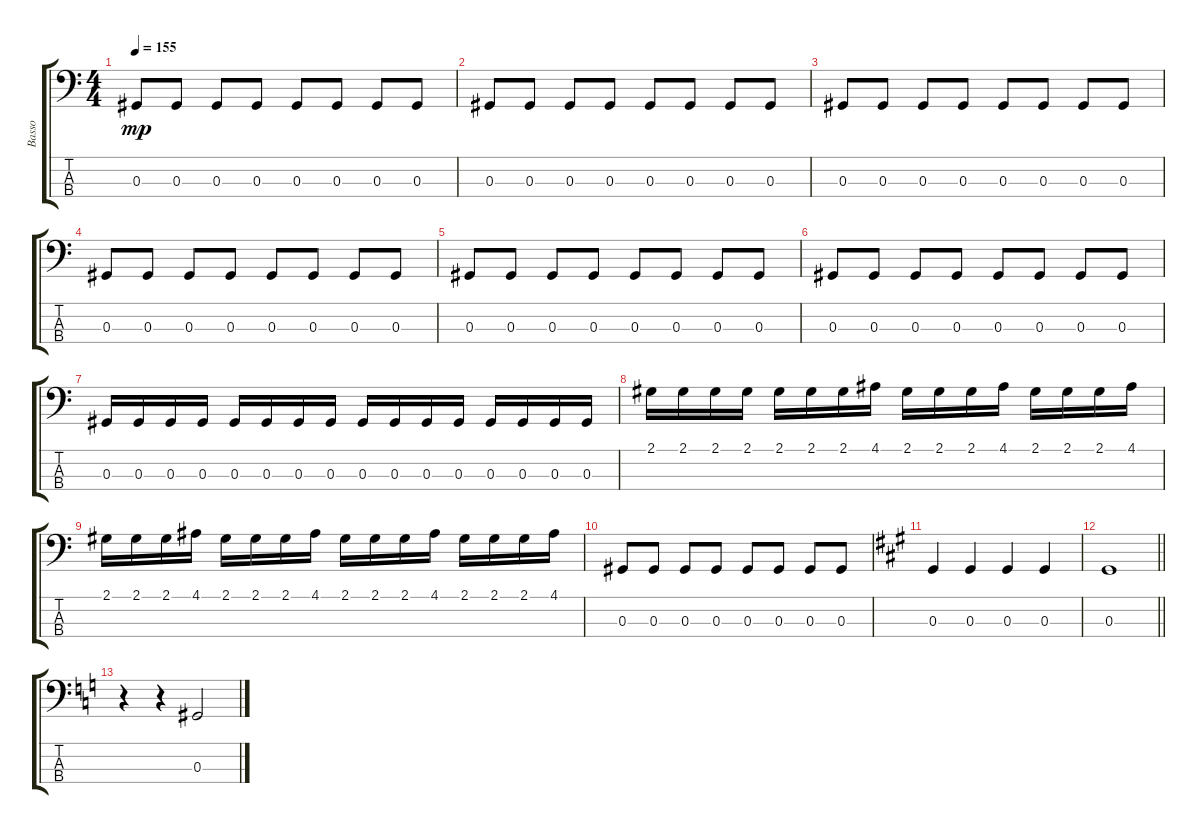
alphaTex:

\track ("Basso" "Basso") {instrument electricbasspick}
\staff {score tabs}
\tuning (Gb2 Db2 Ab1 Eb1) {hide}
\ts (4 4)
\tempo 155
\clef f4
\ks c
0.3.8{dy mp} 0.3.8 0.3.8 0.3.8 0.3.8 0.3.8 0.3.8 0.3.8 |
0.3.8 0.3.8 0.3.8 0.3.8 0.3.8 0.3.8 0.3.8 0.3.8 |
0.3.8 0.3.8 0.3.8 0.3.8 0.3.8 0.3.8 0.3.8 0.3.8 |
0.3.8 0.3.8 0.3.8 0.3.8 0.3.8 0.3.8 0.3.8 0.3.8 |
0.3.8 0.3.8 0.3.8 0.3.8 0.3.8 0.3.8 0.3.8 0.3.8 |
0.3.8 0.3.8 0.3.8 0.3.8 0.3.8 0.3.8 0.3.8 0.3.8 |
0.3.16 0.3.16 0.3.16 0.3.16 0.3.16 0.3.16 0.3.16 0.3.16 0.3.16 0.3.16 0.3.16 0.3.16 0.3.16 0.3.16 0.3.16 0.3.16 |
2.1.16 2.1.16 2.1.16 2.1.16 2.1.16 2.1.16 2.1.16 4.1.16 2.1.16 2.1.16 2.1.16 4.1.16 2.1.16 2.1.16 2.1.16 4.1.16 |
2.1.16 2.1.16 2.1.16 4.1.16 2.1.16 2.1.16 2.1.16 4.1.16 2.1.16 2.1.16 2.1.16 4.1.16 2.1.16 2.1.16 2.1.16 4.1.16 |
0.3.8 0.3.8 0.3.8 0.3.8 0.3.8 0.3.8 0.3.8 0.3.8 |
\ks a
0.3.4 0.3.4 0.3.4 0.3.4 |
\barLineRight lightlight
0.3.1 |
\ks c
r.4 r.4 0.3.2
